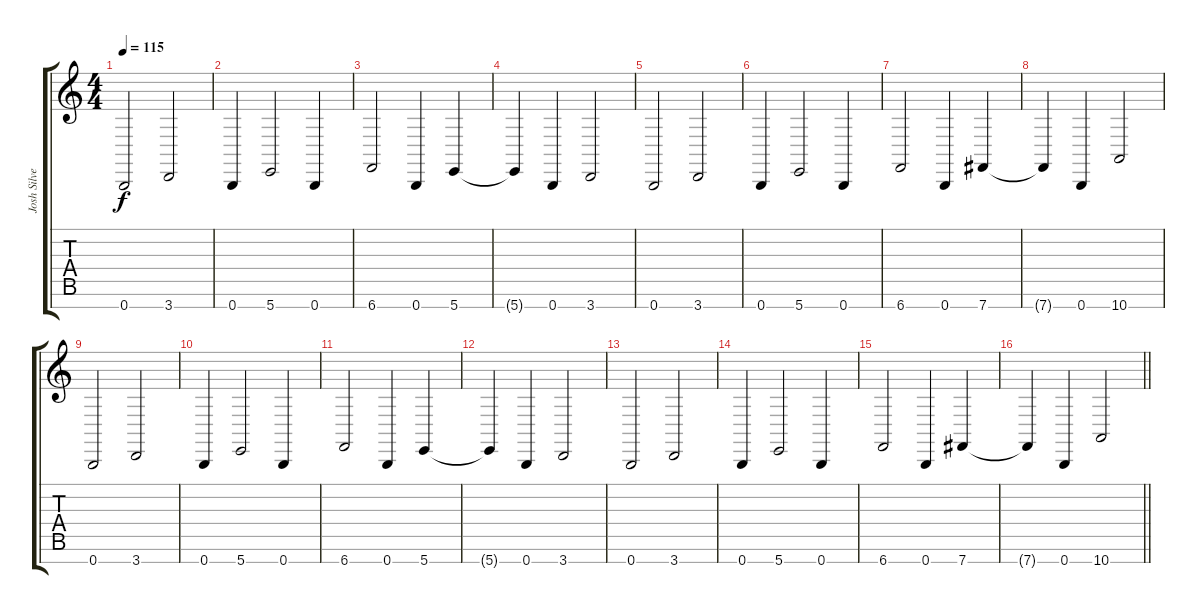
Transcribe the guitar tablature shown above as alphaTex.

\track ("Josh Silver" "Josh Silve") {instrument lead2sawtooth}
\staff {score tabs}
\tuning (E4 B3 G3 D3 A2 E2 B1) {hide}
\ts (4 4)
\section ("" "")
\tempo 115
\clef g2
\ks c
0.7.2{dy f} 3.7.2 |
0.7.4 5.7.2 0.7.4 |
6.7.2 0.7.4 5.7.4 |
5.7{t}.4 0.7.4 3.7.2 |
0.7.2 3.7.2 |
0.7.4 5.7.2 0.7.4 |
6.7.2 0.7.4 7.7.4 |
7.7{t}.4 0.7.4 10.7.2 |
0.7.2 3.7.2 |
0.7.4 5.7.2 0.7.4 |
6.7.2 0.7.4 5.7.4 |
5.7{t}.4 0.7.4 3.7.2 |
0.7.2 3.7.2 |
0.7.4 5.7.2 0.7.4 |
6.7.2 0.7.4 7.7.4 |
\barLineRight lightlight
7.7{t}.4 0.7.4 10.7.2
